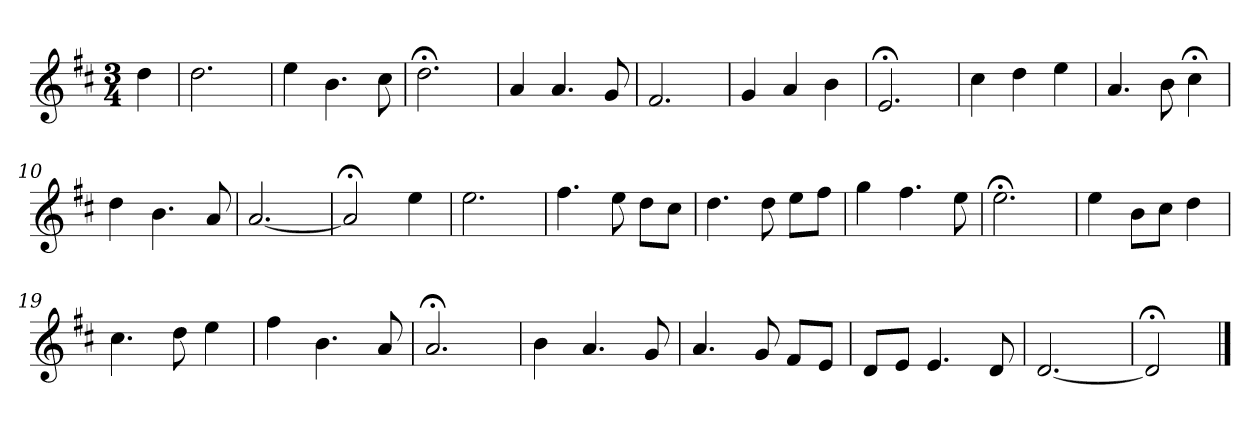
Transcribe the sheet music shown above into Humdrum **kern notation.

**kern
*part1
*staff1
*k[f#c#]
*D:
*M3/4
*MM120
=
4dd
=1
2.dd
=2
4ee
4.b
8cc#
=3
2.dd;<
=4
4a
4.a
8g
=5
2.f#
=6
4g
4a
4b
=7
2.e;<
=8
4cc#
4dd
4ee
=9
4.a
8b
4cc#;<
=10
4dd
4.b
8a
=11
[2.a
=12
2a;<]
4ee
=13
2.ee
=14
4.ff#
8ee
8ddL
8cc#J
=15
4.dd
8dd
8eeL
8ff#J
=16
4gg
4.ff#
8ee
=17
2.ee;<
=18
4ee
8bL
8cc#J
4dd
=19
4.cc#
8dd
4ee
=20
4ff#
4.b
8a
=21
2.a;<
=22
4b
4.a
8g
=23
4.a
8g
8f#L
8eJ
=24
8dL
8eJ
4.e
8d
=25
[2.d
=26
2d;<]
==
*-
